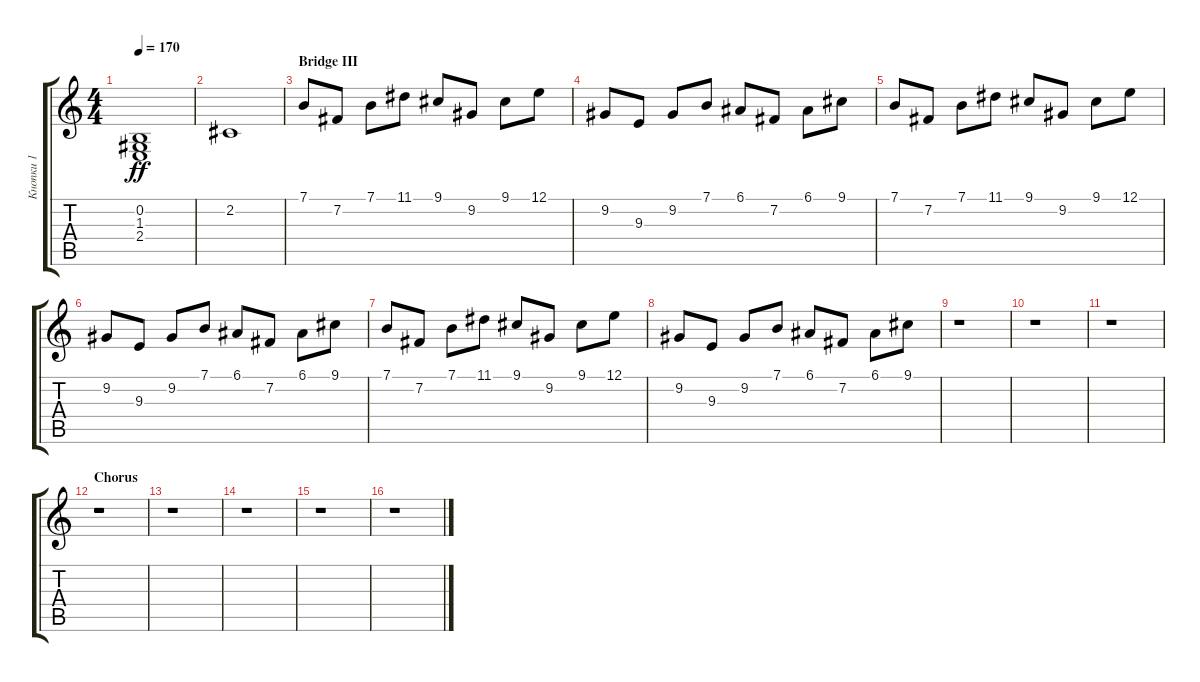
\track ("Кнопки 1" "Кнопки 1") {instrument stringensemble1}
\staff {score tabs}
\tuning (E4 B3 G3 D3 A2 E2) {hide}
\ts (4 4)
\tempo 170
\clef g2
\ks c
(0.2 1.3 2.4).1{dy ff} |
2.2.1 |
\section ("" "Bridge III")
7.1.8 7.2.8 7.1.8 11.1.8 9.1.8 9.2.8 9.1.8 12.1.8 |
9.2.8 9.3.8 9.2.8 7.1.8 6.1.8 7.2.8 6.1.8 9.1.8 |
7.1.8 7.2.8 7.1.8 11.1.8 9.1.8 9.2.8 9.1.8 12.1.8 |
9.2.8 9.3.8 9.2.8 7.1.8 6.1.8 7.2.8 6.1.8 9.1.8 |
7.1.8 7.2.8 7.1.8 11.1.8 9.1.8 9.2.8 9.1.8 12.1.8 |
9.2.8 9.3.8 9.2.8 7.1.8 6.1.8 7.2.8 6.1.8 9.1.8 |
r.1 |
r.1 |
r.1 |
\section ("" "Chorus")
r.1 |
r.1 |
r.1 |
r.1 |
r.1
